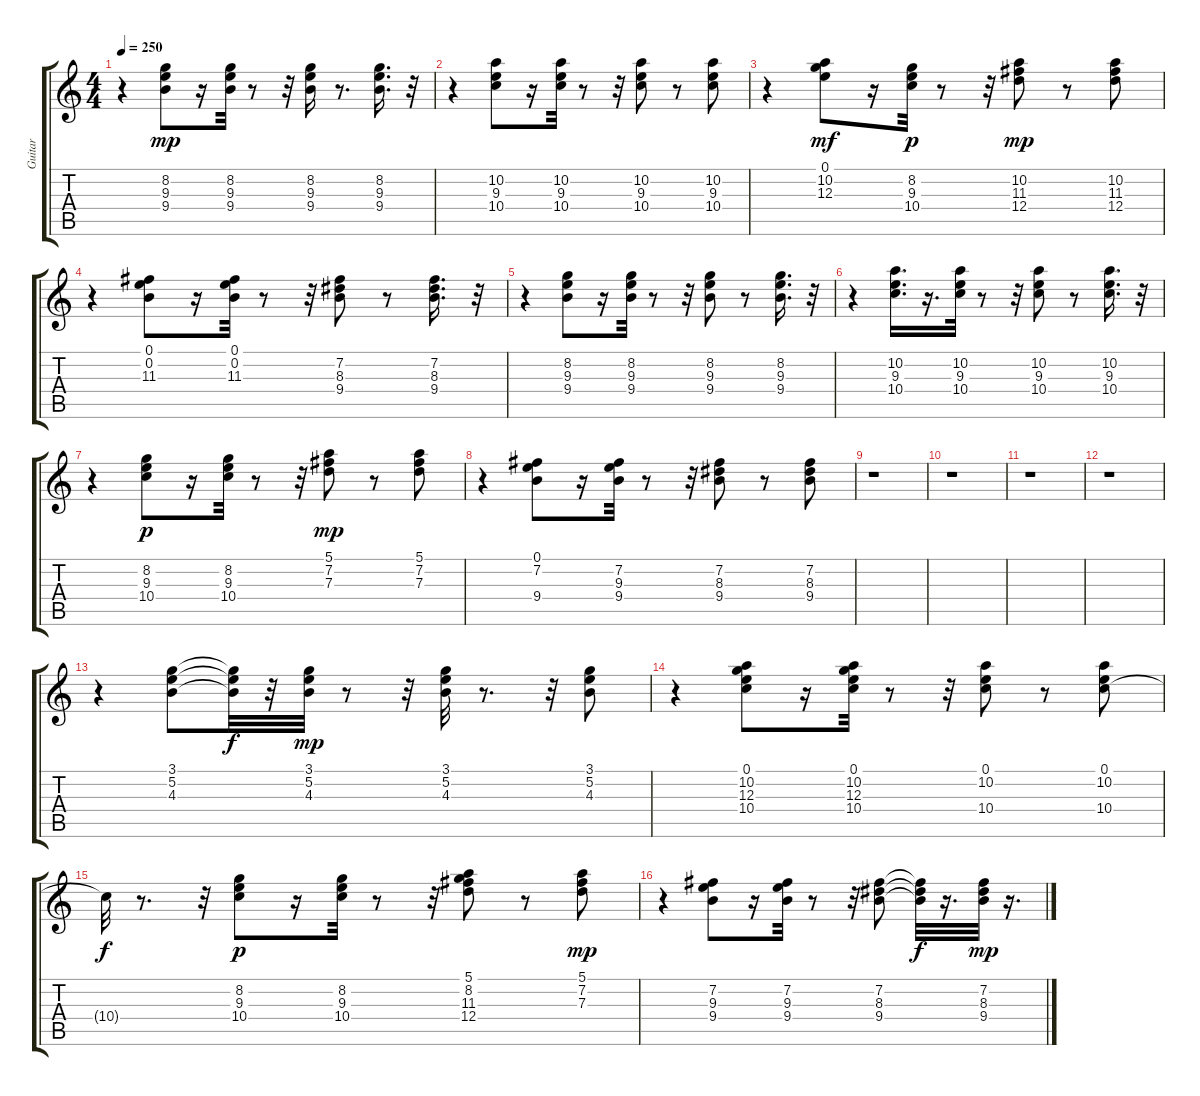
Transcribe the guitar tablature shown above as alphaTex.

\track ("Guitar" "Guitar") {instrument electricguitarclean}
\staff {score tabs}
\tuning (E4 B3 G3 D3 A2 E2) {hide}
\ts (4 4)
\tempo 250
\clef g2
\ks c
r.4{dy mp} (8.2 9.3 9.4).8 r.16 (8.2 9.3 9.4).32 r.8 r.32 (8.2 9.3 9.4).16 r.8{d} (8.2 9.3 9.4).16{d} r.32 |
r.4 (10.2 9.3 10.4).8 r.16 (10.2 9.3 10.4).32 r.8 r.32 (10.2 9.3 10.4).8 r.8 (10.2 9.3 10.4).8 |
r.4 (0.1 10.2 12.3).8{dy mf} r.16 (8.2 9.3 10.4).32{dy p} r.8 r.32 (10.2 11.3 12.4).8{dy mp} r.8 (10.2 11.3 12.4).8 |
r.4 (0.1 0.2 11.3).8 r.16 (0.1 0.2 11.3).32 r.8 r.32 (7.2 8.3 9.4).8 r.8 (7.2 8.3 9.4).16{d} r.32 |
r.4 (8.2 9.3 9.4).8 r.16 (8.2 9.3 9.4).32 r.8 r.32 (8.2 9.3 9.4).8 r.8 (8.2 9.3 9.4).16{d} r.32 |
r.4 (10.2 9.3 10.4).16{d} r.16{d} (10.2 9.3 10.4).32 r.8 r.32 (10.2 9.3 10.4).8 r.8 (10.2 9.3 10.4).16{d} r.32 |
r.4 (8.2 9.3 10.4).8{dy p} r.16 (8.2 9.3 10.4).32 r.8 r.32 (5.1 7.2 7.3).8{dy mp} r.8 (5.1 7.2 7.3).8 |
r.4 (0.1 7.2 9.4).8 r.16 (7.2 9.3 9.4).32 r.8 r.32 (7.2 8.3 9.4).8 r.8 (7.2 8.3 9.4).8 |
r.1 |
r.1 |
r.1 |
r.1 |
r.4 (3.1 5.2 4.3).8 (3.1{t} 5.2{t} 4.3{t}).32{dy f} r.32 (3.1 5.2 4.3).32{dy mp} r.8 r.32 (3.1 5.2 4.3).32 r.8{d} r.32 (3.1 5.2 4.3).8 |
r.4 (0.1 10.2 12.3 10.4).8 r.16 (0.1 10.2 12.3 10.4).32 r.8 r.32 (0.1 10.2 10.4).8 r.8 (0.1 10.2 10.4).8 |
10.4{t}.32{dy f} r.8{d} r.32 (8.2 9.3 10.4).8{dy p} r.16 (8.2 9.3 10.4).32 r.8 r.32 (5.1 8.2 11.3 12.4).8 r.8 (5.1 7.2 7.3).8{dy mp} |
r.4 (7.2 9.3 9.4).8 r.16 (7.2 9.3 9.4).32 r.8 r.32 (7.2 8.3 9.4).8 (7.2{t} 8.3{t} 9.4{t}).32{dy f} r.16{d} (7.2 8.3 9.4).32{dy mp} r.16{d}
